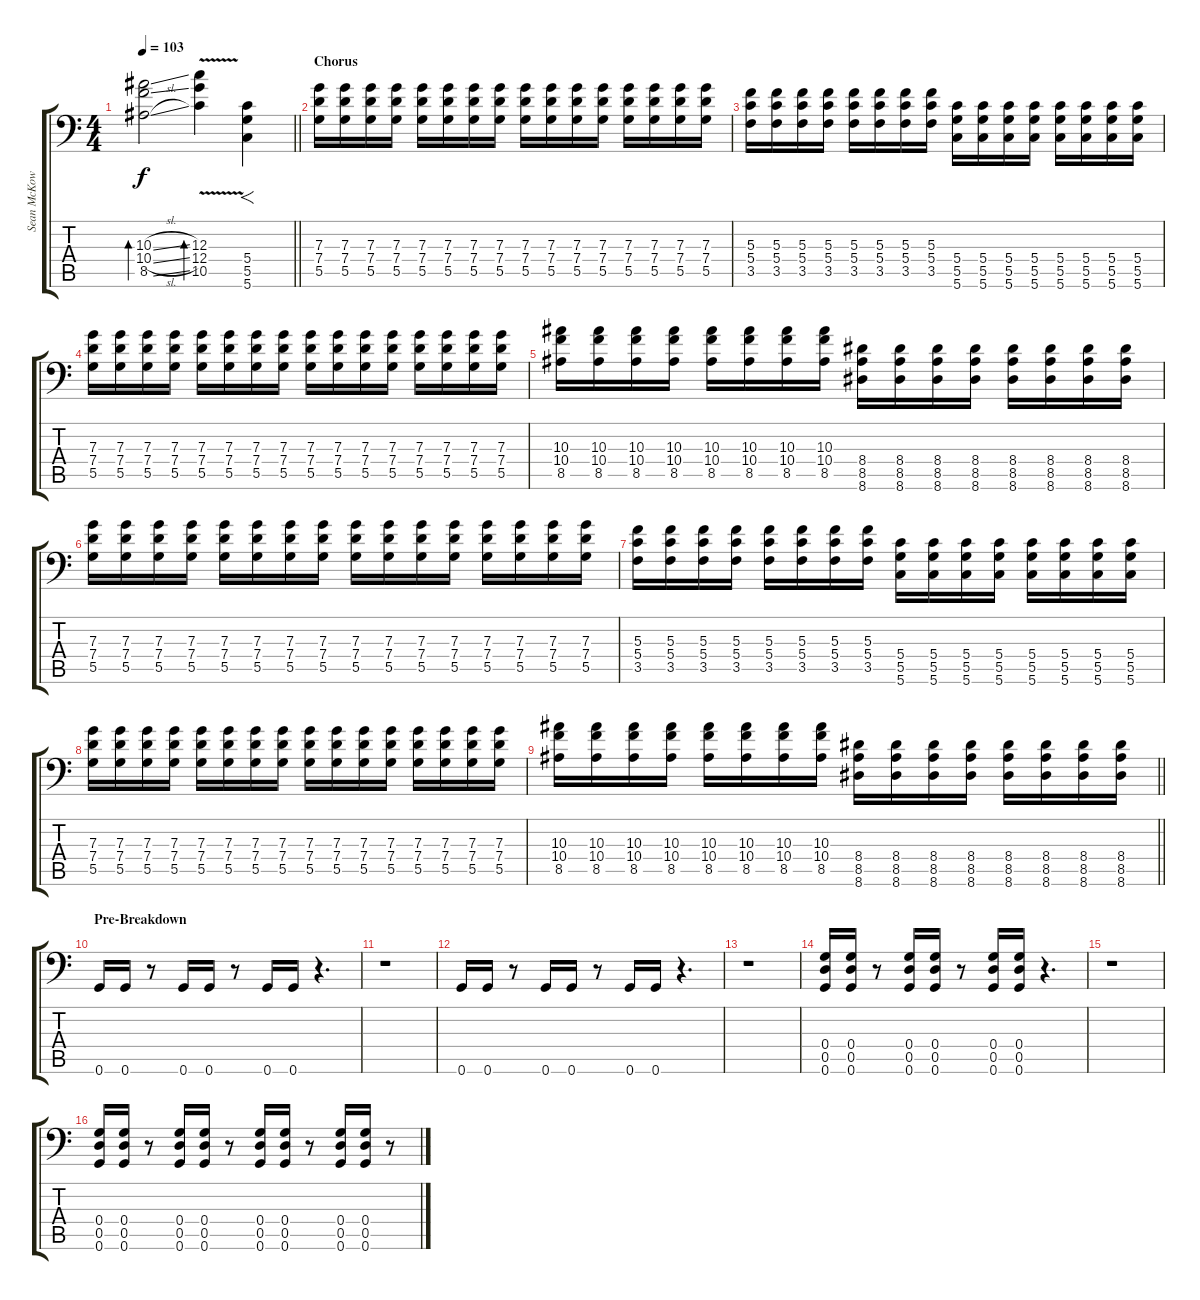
\track ("Sean McKowski - Rhythm Guitar" "Sean McKow") {instrument distortionguitar}
\staff {score tabs}
\tuning (A3 E3 C3 G2 D2 G1) {hide}
\ts (4 4)
\tempo 103
\clef f4
\barLineRight lightlight
\ks c
(10.3{sl} 10.4{sl} 8.5{sl}).2{bd 240 dy f} (12.3{v} 12.4 10.5).4{bd 240} (5.4 5.5 5.6).4{f instrument distortionguitar} |
\section ("" "Chorus")
(7.3 7.4 5.5).16{volume 13} (7.3 7.4 5.5).16 (7.3 7.4 5.5).16 (7.3 7.4 5.5).16 (7.3 7.4 5.5).16 (7.3 7.4 5.5).16 (7.3 7.4 5.5).16 (7.3 7.4 5.5).16 (7.3 7.4 5.5).16 (7.3 7.4 5.5).16 (7.3 7.4 5.5).16 (7.3 7.4 5.5).16 (7.3 7.4 5.5).16 (7.3 7.4 5.5).16 (7.3 7.4 5.5).16 (7.3 7.4 5.5).16 |
(5.3 5.4 3.5).16 (5.3 5.4 3.5).16 (5.3 5.4 3.5).16 (5.3 5.4 3.5).16 (5.3 5.4 3.5).16 (5.3 5.4 3.5).16 (5.3 5.4 3.5).16 (5.3 5.4 3.5).16 (5.4 5.5 5.6).16 (5.4 5.5 5.6).16 (5.4 5.5 5.6).16 (5.4 5.5 5.6).16 (5.4 5.5 5.6).16 (5.4 5.5 5.6).16 (5.4 5.5 5.6).16 (5.4 5.5 5.6).16 |
(7.3 7.4 5.5).16 (7.3 7.4 5.5).16 (7.3 7.4 5.5).16 (7.3 7.4 5.5).16 (7.3 7.4 5.5).16 (7.3 7.4 5.5).16 (7.3 7.4 5.5).16 (7.3 7.4 5.5).16 (7.3 7.4 5.5).16 (7.3 7.4 5.5).16 (7.3 7.4 5.5).16 (7.3 7.4 5.5).16 (7.3 7.4 5.5).16 (7.3 7.4 5.5).16 (7.3 7.4 5.5).16 (7.3 7.4 5.5).16 |
(10.3 10.4 8.5).16 (10.3 10.4 8.5).16 (10.3 10.4 8.5).16 (10.3 10.4 8.5).16 (10.3 10.4 8.5).16 (10.3 10.4 8.5).16 (10.3 10.4 8.5).16 (10.3 10.4 8.5).16 (8.4 8.5 8.6).16 (8.4 8.5 8.6).16 (8.4 8.5 8.6).16 (8.4 8.5 8.6).16 (8.4 8.5 8.6).16 (8.4 8.5 8.6).16 (8.4 8.5 8.6).16 (8.4 8.5 8.6).16 |
(7.3 7.4 5.5).16 (7.3 7.4 5.5).16 (7.3 7.4 5.5).16 (7.3 7.4 5.5).16 (7.3 7.4 5.5).16 (7.3 7.4 5.5).16 (7.3 7.4 5.5).16 (7.3 7.4 5.5).16 (7.3 7.4 5.5).16 (7.3 7.4 5.5).16 (7.3 7.4 5.5).16 (7.3 7.4 5.5).16 (7.3 7.4 5.5).16 (7.3 7.4 5.5).16 (7.3 7.4 5.5).16 (7.3 7.4 5.5).16 |
(5.3 5.4 3.5).16 (5.3 5.4 3.5).16 (5.3 5.4 3.5).16 (5.3 5.4 3.5).16 (5.3 5.4 3.5).16 (5.3 5.4 3.5).16 (5.3 5.4 3.5).16 (5.3 5.4 3.5).16 (5.4 5.5 5.6).16 (5.4 5.5 5.6).16 (5.4 5.5 5.6).16 (5.4 5.5 5.6).16 (5.4 5.5 5.6).16 (5.4 5.5 5.6).16 (5.4 5.5 5.6).16 (5.4 5.5 5.6).16 |
(7.3 7.4 5.5).16 (7.3 7.4 5.5).16 (7.3 7.4 5.5).16 (7.3 7.4 5.5).16 (7.3 7.4 5.5).16 (7.3 7.4 5.5).16 (7.3 7.4 5.5).16 (7.3 7.4 5.5).16 (7.3 7.4 5.5).16 (7.3 7.4 5.5).16 (7.3 7.4 5.5).16 (7.3 7.4 5.5).16 (7.3 7.4 5.5).16 (7.3 7.4 5.5).16 (7.3 7.4 5.5).16 (7.3 7.4 5.5).16 |
\barLineRight lightlight
(10.3 10.4 8.5).16 (10.3 10.4 8.5).16 (10.3 10.4 8.5).16 (10.3 10.4 8.5).16 (10.3 10.4 8.5).16 (10.3 10.4 8.5).16 (10.3 10.4 8.5).16 (10.3 10.4 8.5).16 (8.4 8.5 8.6).16 (8.4 8.5 8.6).16 (8.4 8.5 8.6).16 (8.4 8.5 8.6).16 (8.4 8.5 8.6).16 (8.4 8.5 8.6).16 (8.4 8.5 8.6).16 (8.4 8.5 8.6).16 |
\section ("" "Pre-Breakdown")
0.6.16 0.6.16 r.8 0.6.16 0.6.16 r.8 0.6.16 0.6.16 r.4{d} |
r.1 |
0.6.16 0.6.16 r.8 0.6.16 0.6.16 r.8 0.6.16 0.6.16 r.4{d} |
r.1 |
(0.4 0.5 0.6).16 (0.4 0.5 0.6).16 r.8 (0.4 0.5 0.6).16 (0.4 0.5 0.6).16 r.8 (0.4 0.5 0.6).16 (0.4 0.5 0.6).16 r.4{d} |
r.1 |
(0.4 0.5 0.6).16 (0.4 0.5 0.6).16 r.8 (0.4 0.5 0.6).16 (0.4 0.5 0.6).16 r.8 (0.4 0.5 0.6).16 (0.4 0.5 0.6).16 r.8 (0.4 0.5 0.6).16 (0.4 0.5 0.6).16 r.8
